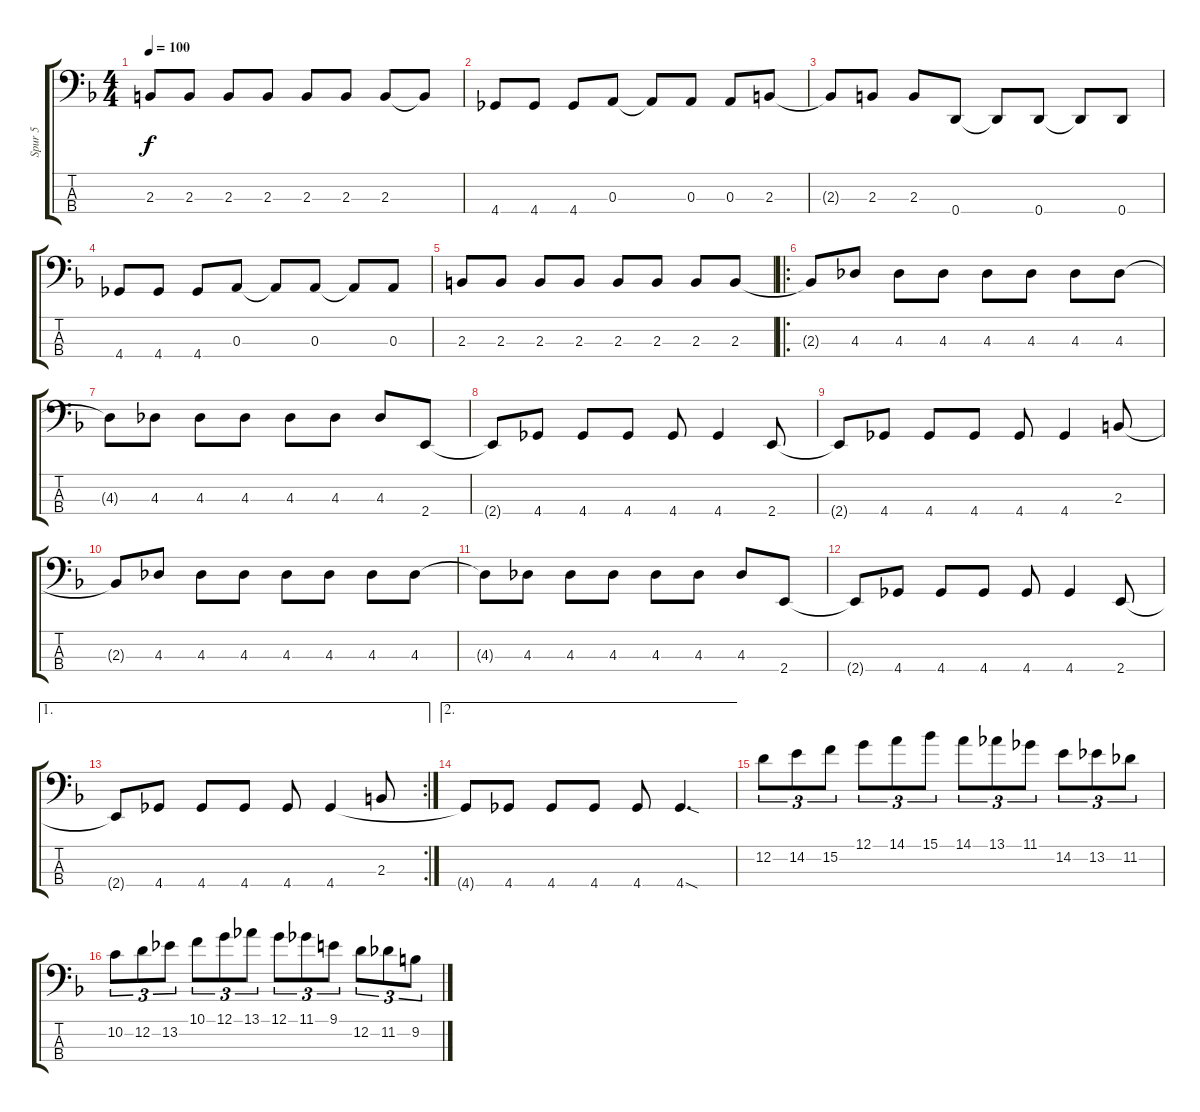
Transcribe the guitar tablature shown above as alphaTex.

\track ("Spur 5" "Spur 5") {instrument electricbassfinger}
\staff {score tabs}
\tuning (G2 D2 A1 D1) {hide}
\ts (4 4)
\tempo 100
\clef f4
\ks dminor
2.3.8{dy f} 2.3.8 2.3.8 2.3.8 2.3.8 2.3.8 2.3.8 2.3{t}.8 |
4.4.8 4.4.8 4.4.8 0.3.8 0.3{t}.8 0.3.8 0.3.8 2.3.8 |
2.3{t}.8 2.3.8 2.3.8 0.4.8 0.4{t}.8 0.4.8 0.4{t}.8 0.4.8 |
4.4.8 4.4.8 4.4.8 0.3.8 0.3{t}.8 0.3.8 0.3{t}.8 0.3.8 |
2.3.8 2.3.8 2.3.8 2.3.8 2.3.8 2.3.8 2.3.8 2.3.8 |
\ro
2.3{t}.8 4.3.8 4.3.8 4.3.8 4.3.8 4.3.8 4.3.8 4.3.8 |
4.3{t}.8 4.3.8 4.3.8 4.3.8 4.3.8 4.3.8 4.3.8 2.4.8 |
2.4{t}.8 4.4.8 4.4.8 4.4.8 4.4.8 4.4.4 2.4.8 |
2.4{t}.8 4.4.8 4.4.8 4.4.8 4.4.8 4.4.4 2.3.8 |
2.3{t}.8 4.3.8 4.3.8 4.3.8 4.3.8 4.3.8 4.3.8 4.3.8 |
4.3{t}.8 4.3.8 4.3.8 4.3.8 4.3.8 4.3.8 4.3.8 2.4.8 |
2.4{t}.8 4.4.8 4.4.8 4.4.8 4.4.8 4.4.4 2.4.8 |
\ae 1
\rc 2
2.4{t}.8 4.4.8 4.4.8 4.4.8 4.4.8 4.4.4 2.3.8 |
\ae 2
4.4{t}.8 4.4.8 4.4.8 4.4.8 4.4.8 4.4{sod}.4{d} |
12.2.8{tu (3 2)} 14.2.8{tu (3 2)} 15.2.8{tu (3 2)} 12.1.8{tu (3 2)} 14.1.8{tu (3 2)} 15.1.8{tu (3 2)} 14.1.8{tu (3 2)} 13.1.8{tu (3 2)} 11.1.8{tu (3 2)} 14.2.8{tu (3 2)} 13.2.8{tu (3 2)} 11.2.8{tu (3 2)} |
10.2.8{tu (3 2)} 12.2.8{tu (3 2)} 13.2.8{tu (3 2)} 10.1.8{tu (3 2)} 12.1.8{tu (3 2)} 13.1.8{tu (3 2)} 12.1.8{tu (3 2)} 11.1.8{tu (3 2)} 9.1.8{tu (3 2)} 12.2.8{tu (3 2)} 11.2.8{tu (3 2)} 9.2.8{tu (3 2)}
